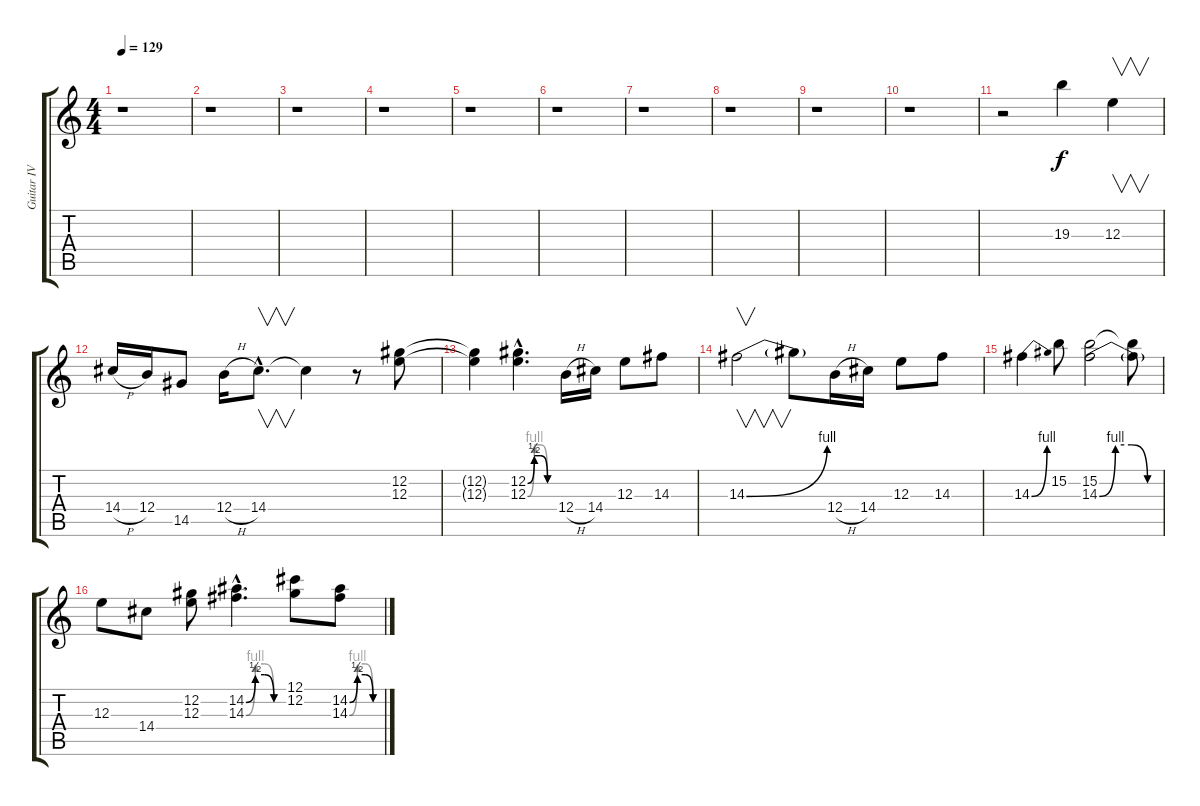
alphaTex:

\track ("Guitar IV" "Guitar IV") {instrument distortionguitar}
\staff {score tabs}
\tuning (Db4 Ab3 E3 B2 Gb2 Db2) {hide}
\ts (4 4)
\tempo 129
\clef g2
\ks c
r.1{dy f} |
r.1 |
r.1 |
r.1 |
r.1 |
r.1 |
r.1 |
r.1 |
r.1 |
r.1 |
r.2 19.3.4 12.3.4{v} |
14.4{h}.16 12.4.16 14.5.8 12.4{h}.16 14.4{hac}.8{v d} 14.4{t}.4 r.8 (12.2 12.3).8 |
(12.2{t} 12.3{t}).4 (12.2{be (custom 0 0 15 2 30 2 45 0 60 0) hac} 12.3{be (custom 0 0 15 4 30 4 45 0 60 0) hac}).4{d} 12.4{h}.16 14.4.16 12.3.8 14.3.8 |
14.3{be (bend 0 0 60 4)}.2{v} 14.3{t}.8 12.4{h}.16 14.4.16 12.3.8 14.3.8 |
14.3{be (bend 0 0 60 4)}.4 15.2.8 (15.2 14.3{be (custom 0 0 15 4 30 4 45 0 60 0)}).2 (15.2{t} 14.3{t}).8 |
12.3.8 14.4.8 (12.2 12.3).8 (14.2{be (custom 0 0 15 2 30 2 45 0 60 0) hac} 14.3{be (custom 0 0 15 4 30 4 45 0 60 0) hac}).4{d} (12.1 12.2).8 (14.2{be (custom 0 0 15 2 30 2 45 0 60 0)} 14.3{be (custom 0 0 15 4 30 4 45 0 60 0)}).8
